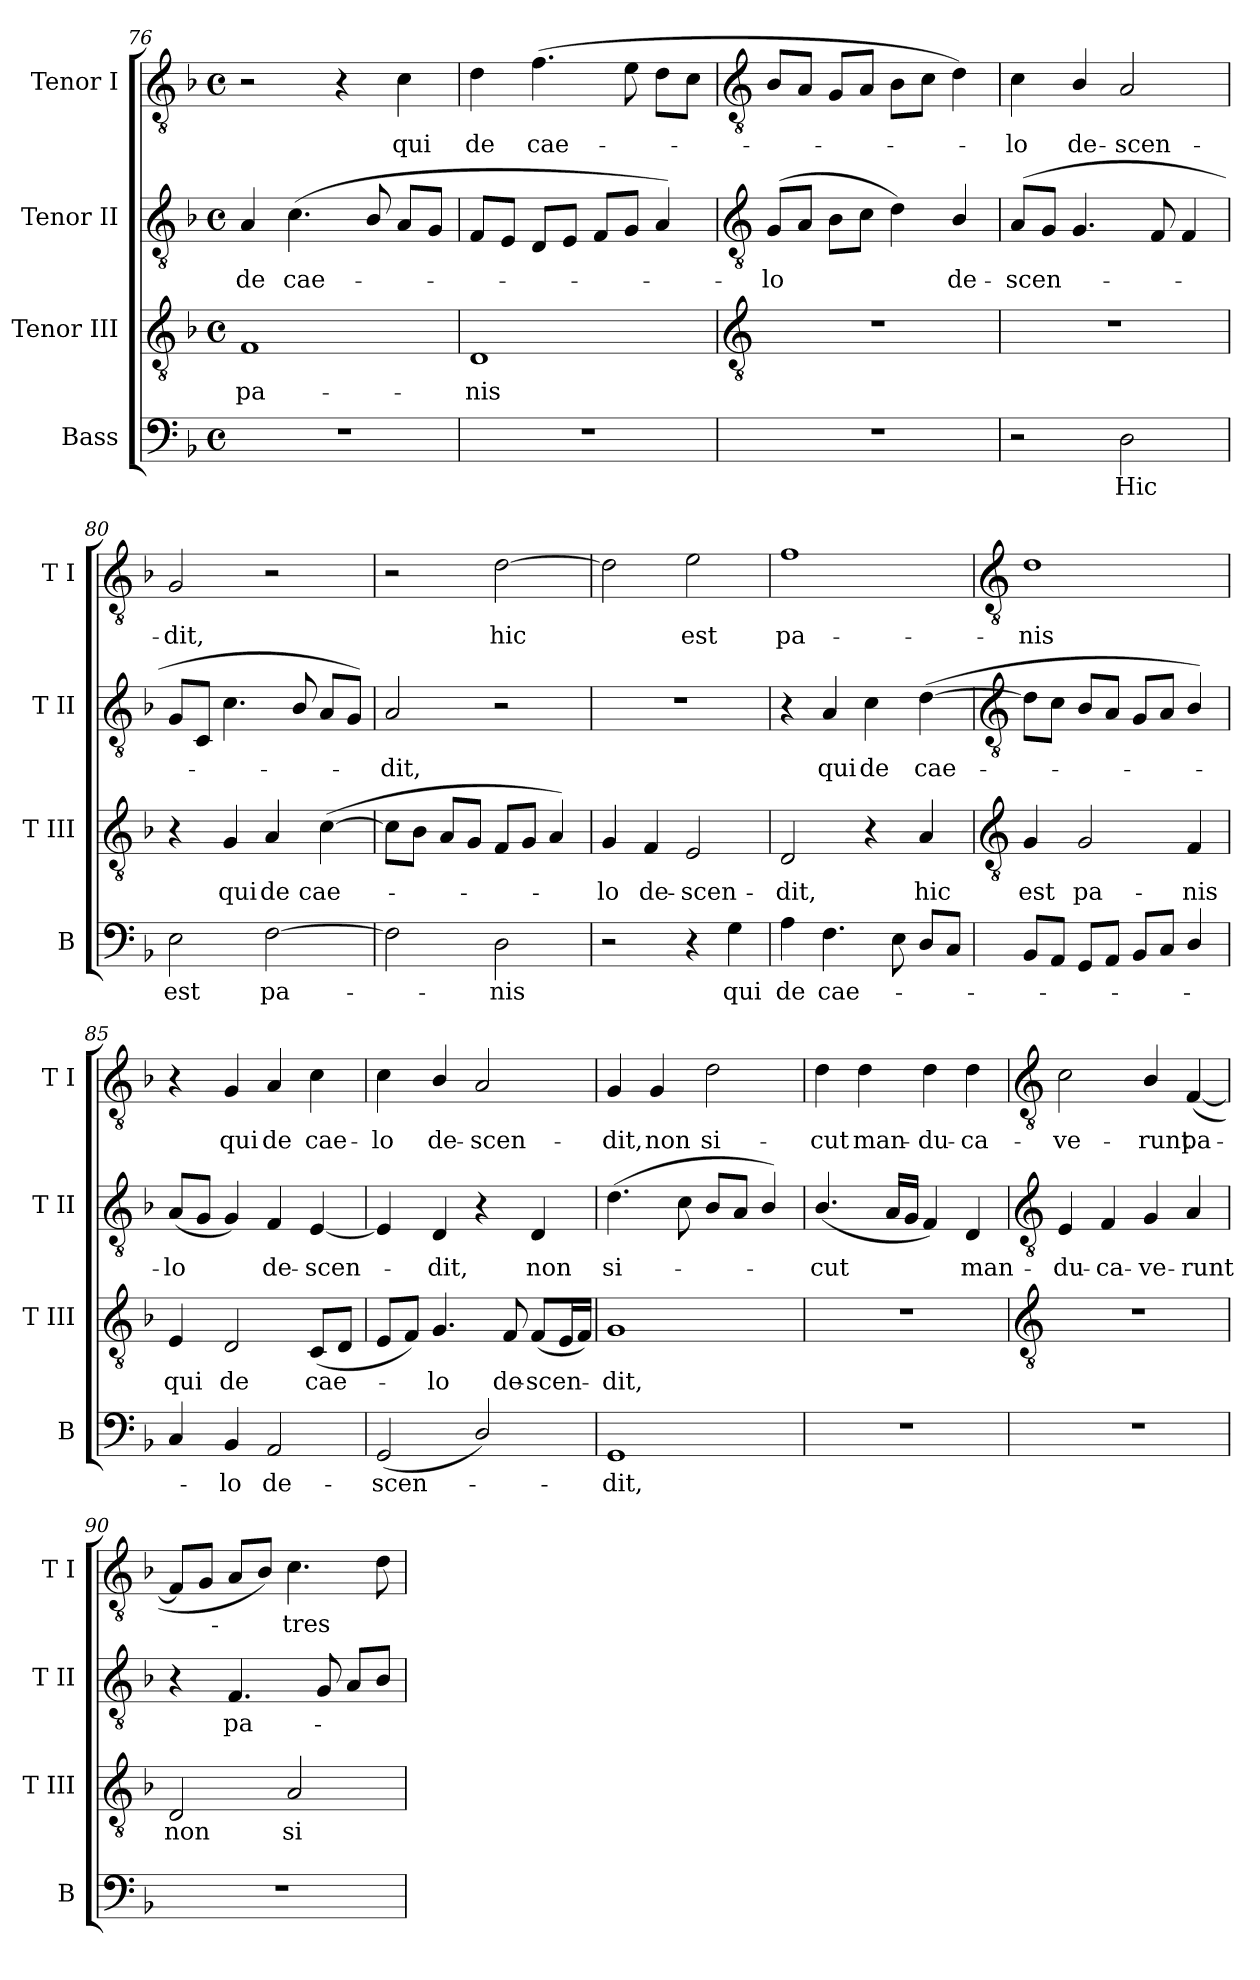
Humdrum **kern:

**kern	**text	**kern	**text	**kern	**text	**kern	**text
*part4	*part4	*part3	*part3	*part2	*part2	*part1	*part1
*staff4	*staff4	*staff3	*staff3	*staff2	*staff2	*staff1	*staff1
*I"Bass	*	*I"Tenor III	*	*I"Tenor II	*	*I"Tenor I	*
*I'B	*	*I'T III	*	*I'T II	*	*I'T I	*
*clefF4	*	*clefGv2	*	*clefGv2	*	*clefGv2	*
*k[b-]	*	*k[b-]	*	*k[b-]	*	*k[b-]	*
*F:	*	*F:	*	*F:	*	*F:	*
*M4/4	*	*M4/4	*	*M4/4	*	*M4/4	*
*met(c)	*	*met(c)	*	*met(c)	*	*met(c)	*
=76	=76	=76	=76	=76	=76	=76	=76
!	!	!	!LO:LY:b	!	!LO:LY:b	!	!
1r	.	1F	pa-	4A	de	2r	.
!	!	!	!	!	!LO:LY:b	!	!
.	.	.	.	(<4.c	cae-	.	.
.	.	.	.	.	.	4r	.
.	.	.	.	8B-/	.	.	.
!	!	!	!	!	!	!	!LO:LY:b
.	.	.	.	8AL	.	4c	qui
.	.	.	.	8GJ	.	.	.
=77	=77	=77	=77	=77	=77	=77	=77
!	!	!	!LO:LY:b	!	!	!	!LO:LY:b
1r	.	1D	-nis	8FL	.	4d	de
.	.	.	.	8EJ	.	.	.
!	!	!	!	!	!	!	!LO:LY:b
.	.	.	.	8DL	.	(>4.f	cae-
.	.	.	.	8EJ	.	.	.
.	.	.	.	8FL	.	.	.
.	.	.	.	8GJ	.	8e	.
.	.	.	.	4A)	.	8dL	.
.	.	.	.	.	.	8cJ	.
!!LO:LB:g=z
=78	=78	=78	=78	=78	=78	=78	=78
*	*	*clefGv2	*	*clefGv2	*	*clefGv2	*
!	!	!	!	!	!LO:LY:b	!	!
1r	.	1r	.	(>8GL	lo	8B-L	.
.	.	.	.	8AJ	.	8AJ	.
.	.	.	.	8B-L	.	8GL	.
.	.	.	.	8cJ	.	8AJ	.
.	.	.	.	4d)	.	8B-L	.
.	.	.	.	.	.	8cJ	.
!	!	!	!	!	!LO:LY:b	!	!
.	.	.	.	4B-/	de-	4d)	.
=79	=79	=79	=79	=79	=79	=79	=79
!	!	!	!	!	!LO:LY:b	!	!LO:LY:b
2r	.	1r	.	(<8AL	-scen-	4c	lo
.	.	.	.	8GJ	.	.	.
!	!	!	!	!	!	!	!LO:LY:b
.	.	.	.	4.G	.	4B-/	de-
!	!LO:LY:b	!	!	!	!	!	!LO:LY:b
2D	Hic	.	.	.	.	2A	-scen-
.	.	.	.	8F	.	.	.
.	.	.	.	4F	.	.	.
=80	=80	=80	=80	=80	=80	=80	=80
!	!LO:LY:b	!	!	!	!	!	!LO:LY:b
2E	est	4r	.	8GL	.	2G	-dit,
.	.	.	.	8CJ	.	.	.
!	!	!	!LO:LY:b	!	!	!	!
.	.	4G	qui	4.c	.	.	.
!	!LO:LY:b	!	!LO:LY:b	!	!	!	!
[2F	pa-	4A	de	.	.	2r	.
.	.	.	.	8B-/	.	.	.
!	!	!	!LO:LY:b	!	!	!	!
.	.	(<[4c	cae-	8AL	.	.	.
.	.	.	.	8GJ)	.	.	.
=81	=81	=81	=81	=81	=81	=81	=81
!	!	!	!	!	!LO:LY:b	!	!
2F]	.	8cL]	.	2A	dit,	2r	.
.	.	8B-J	.	.	.	.	.
.	.	8AL	.	.	.	.	.
.	.	8GJ	.	.	.	.	.
!	!LO:LY:b	!	!	!	!	!	!LO:LY:b
2D	nis	8FL	.	2r	.	[2d	hic
.	.	8GJ	.	.	.	.	.
.	.	4A)	.	.	.	.	.
=82	=82	=82	=82	=82	=82	=82	=82
!	!	!	!LO:LY:b	!	!	!	!
2r	.	4G	lo	1r	.	2d]	.
!	!	!	!LO:LY:b	!	!	!	!
.	.	4F	de-	.	.	.	.
!	!	!	!LO:LY:b	!	!	!	!LO:LY:b
4r	.	2E	-scen-	.	.	2e	est
!	!LO:LY:b	!	!	!	!	!	!
4G	qui	.	.	.	.	.	.
=83	=83	=83	=83	=83	=83	=83	=83
!	!LO:LY:b	!	!LO:LY:b	!	!	!	!LO:LY:b
4A	de	2D	-dit,	4r	.	1f	pa-
!	!LO:LY:b	!	!	!	!LO:LY:b	!	!
4.F	cae-	.	.	4A	qui	.	.
!	!	!	!	!	!LO:LY:b	!	!
.	.	4r	.	4c	de	.	.
8E	.	.	.	.	.	.	.
!	!	!	!LO:LY:b	!	!LO:LY:b	!	!
8DL	.	4A	hic	(>[4d	cae-	.	.
8CJ	.	.	.	.	.	.	.
!!LO:LB:g=z
=84	=84	=84	=84	=84	=84	=84	=84
*	*	*clefGv2	*	*clefGv2	*	*clefGv2	*
!	!	!	!LO:LY:b	!	!	!	!LO:LY:b
8BB-L	.	4G	est	8dL]	.	1d	-nis
8AAJ	.	.	.	8cJ	.	.	.
!	!	!	!LO:LY:b	!	!	!	!
8GGL	.	2G	pa-	8B-L	.	.	.
8AAJ	.	.	.	8AJ	.	.	.
8BB-L	.	.	.	8GL	.	.	.
8CJ	.	.	.	8AJ	.	.	.
!	!	!	!LO:LY:b	!	!	!	!
4D/	.	4F	-nis	4B-/)	.	.	.
=85	=85	=85	=85	=85	=85	=85	=85
!	!	!	!LO:LY:b	!	!LO:LY:b	!	!
4C	.	4E	qui	(<8AL	lo	4r	.
.	.	.	.	8GJ	.	.	.
!	!LO:LY:b	!	!LO:LY:b	!	!	!	!LO:LY:b
4BB-	lo	2D	de	4G)	.	4G	qui
!	!LO:LY:b	!	!	!	!LO:LY:b	!	!LO:LY:b
2AA	de-	.	.	4F	de-	4A	de
!	!	!	!LO:LY:b	!	!LO:LY:b	!	!LO:LY:b
.	.	(<8CL	cae-	[4E	-scen-	4c	cae-
.	.	8DJ	.	.	.	.	.
=86	=86	=86	=86	=86	=86	=86	=86
!	!LO:LY:b	!	!	!	!	!	!LO:LY:b
(<2GG	-scen-	8EL	.	4E]	.	4c	-lo
.	.	8FJ)	.	.	.	.	.
!	!	!	!LO:LY:b	!	!LO:LY:b	!	!LO:LY:b
.	.	4.G	lo	4D	dit,	4B-/	de-
!	!	!	!	!	!	!	!LO:LY:b
2D/)	.	.	.	4r	.	2A	-scen-
!	!	!	!LO:LY:b	!	!	!	!
.	.	8F	de-	.	.	.	.
!	!	!	!LO:LY:b	!	!LO:LY:b	!	!
.	.	(<8FL	-scen-	4D	non	.	.
.	.	16EL	.	.	.	.	.
.	.	16FJJ)	.	.	.	.	.
=87	=87	=87	=87	=87	=87	=87	=87
!	!LO:LY:b	!	!LO:LY:b	!	!LO:LY:b	!	!LO:LY:b
1GG	dit,	1G	dit,	(<4.d	si-	4G	-dit,
!	!	!	!	!	!	!	!LO:LY:b
.	.	.	.	.	.	4G	non
.	.	.	.	8c	.	.	.
!	!	!	!	!	!	!	!LO:LY:b
.	.	.	.	8B-L	.	2d	si-
.	.	.	.	8AJ	.	.	.
.	.	.	.	4B-/)	.	.	.
=88	=88	=88	=88	=88	=88	=88	=88
!	!	!	!	!	!LO:LY:b	!	!LO:LY:b
1r	.	1r	.	(<4.B-/	cut	4d	-cut
!	!	!	!	!	!	!	!LO:LY:b
.	.	.	.	.	.	4d	man-
.	.	.	.	16ALL	.	.	.
.	.	.	.	16GJJ	.	.	.
!	!	!	!	!	!	!	!LO:LY:b
.	.	.	.	4F)	.	4d	-du-
!	!	!	!	!	!LO:LY:b	!	!LO:LY:b
.	.	.	.	4D	man-	4d	-ca-
!!LO:LB:g=z
=89	=89	=89	=89	=89	=89	=89	=89
*	*	*clefGv2	*	*clefGv2	*	*clefGv2	*
!	!	!	!	!	!LO:LY:b	!	!LO:LY:b
1r	.	1r	.	4E	-du-	2c	-ve-
!	!	!	!	!	!LO:LY:b	!	!
.	.	.	.	4F	-ca-	.	.
!	!	!	!	!	!LO:LY:b	!	!LO:LY:b
.	.	.	.	4G	-ve-	4B-/	-runt
!	!	!	!	!	!LO:LY:b	!	!LO:LY:b
.	.	.	.	4A	-runt	(<[4F	pa-
=90	=90	=90	=90	=90	=90	=90	=90
!	!	!	!LO:LY:b	!	!	!	!
1r	.	2D	non	4r	.	8FL]	.
.	.	.	.	.	.	8GJ	.
!	!	!	!	!	!LO:LY:b	!	!
.	.	.	.	4.F	pa-	8AL	.
.	.	.	.	.	.	8B-J)	.
!	!	!	!LO:LY:b	!	!	!	!LO:LY:b
.	.	2A	si-	.	.	4.c	tres
.	.	.	.	8G	.	.	.
.	.	.	.	8AL	.	.	.
.	.	.	.	8B-J	.	8d	.
=	=	=	=	=	=	=	=
*-	*-	*-	*-	*-	*-	*-	*-
